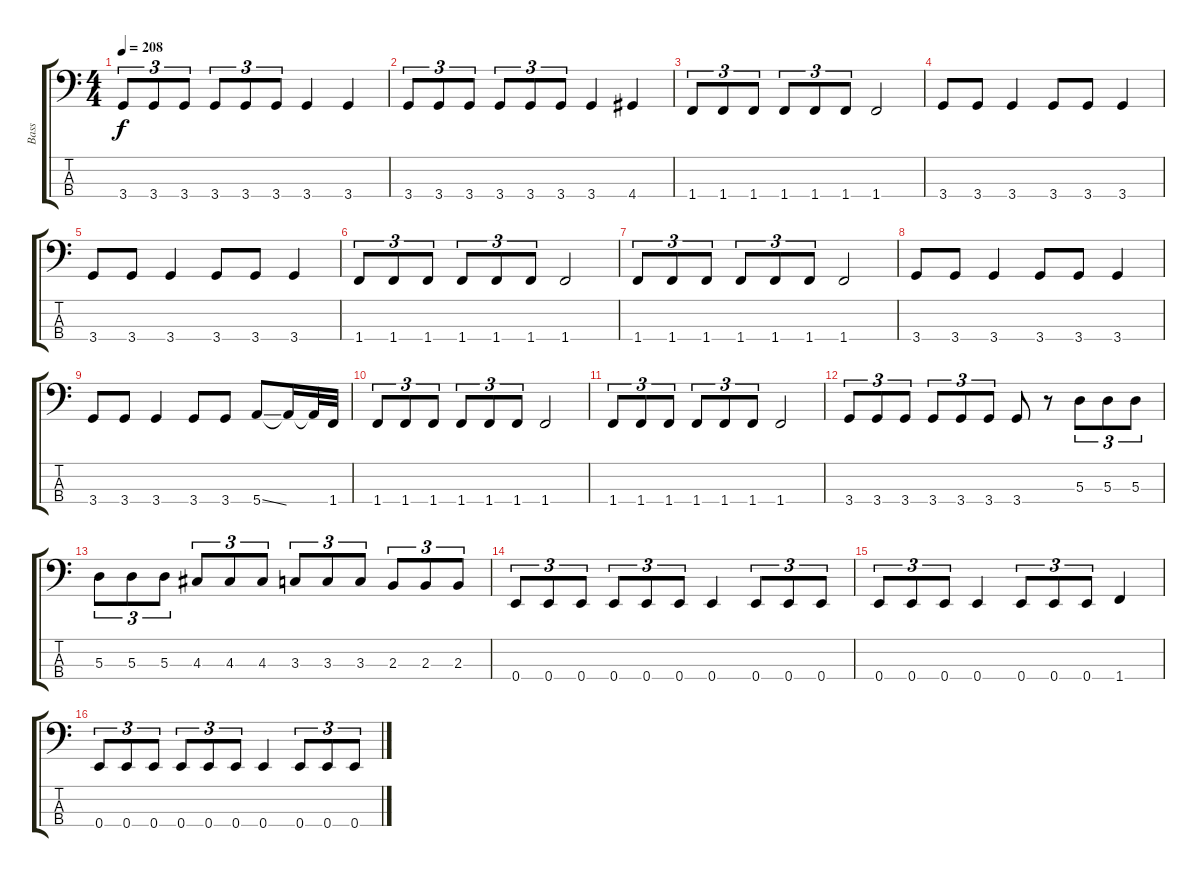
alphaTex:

\track ("Bass" "Bass") {instrument electricbassfinger}
\staff {score tabs}
\tuning (G2 D2 A1 E1) {hide}
\ts (4 4)
\tempo 208
\clef f4
\ks c
3.4.8{tu (3 2) dy f} 3.4.8{tu (3 2)} 3.4.8{tu (3 2)} 3.4.8{tu (3 2)} 3.4.8{tu (3 2)} 3.4.8{tu (3 2)} 3.4.4 3.4.4 |
3.4.8{tu (3 2)} 3.4.8{tu (3 2)} 3.4.8{tu (3 2)} 3.4.8{tu (3 2)} 3.4.8{tu (3 2)} 3.4.8{tu (3 2)} 3.4.4 4.4.4 |
1.4.8{tu (3 2)} 1.4.8{tu (3 2)} 1.4.8{tu (3 2)} 1.4.8{tu (3 2)} 1.4.8{tu (3 2)} 1.4.8{tu (3 2)} 1.4.2 |
3.4.8 3.4.8 3.4.4 3.4.8 3.4.8 3.4.4 |
3.4.8 3.4.8 3.4.4 3.4.8 3.4.8 3.4.4 |
1.4.8{tu (3 2)} 1.4.8{tu (3 2)} 1.4.8{tu (3 2)} 1.4.8{tu (3 2)} 1.4.8{tu (3 2)} 1.4.8{tu (3 2)} 1.4.2 |
1.4.8{tu (3 2)} 1.4.8{tu (3 2)} 1.4.8{tu (3 2)} 1.4.8{tu (3 2)} 1.4.8{tu (3 2)} 1.4.8{tu (3 2)} 1.4.2 |
3.4.8 3.4.8 3.4.4 3.4.8 3.4.8 3.4.4 |
3.4.8 3.4.8 3.4.4 3.4.8 3.4.8 5.4{ss}.8 5.4{t}.16 5.4{t}.32 1.4.32 |
1.4.8{tu (3 2)} 1.4.8{tu (3 2)} 1.4.8{tu (3 2)} 1.4.8{tu (3 2)} 1.4.8{tu (3 2)} 1.4.8{tu (3 2)} 1.4.2 |
1.4.8{tu (3 2)} 1.4.8{tu (3 2)} 1.4.8{tu (3 2)} 1.4.8{tu (3 2)} 1.4.8{tu (3 2)} 1.4.8{tu (3 2)} 1.4.2 |
3.4.8{tu (3 2)} 3.4.8{tu (3 2)} 3.4.8{tu (3 2)} 3.4.8{tu (3 2)} 3.4.8{tu (3 2)} 3.4.8{tu (3 2)} 3.4.8 r.8 5.3.8{tu (3 2)} 5.3.8{tu (3 2)} 5.3.8{tu (3 2)} |
5.3.8{tu (3 2)} 5.3.8{tu (3 2)} 5.3.8{tu (3 2)} 4.3.8{tu (3 2)} 4.3.8{tu (3 2)} 4.3.8{tu (3 2)} 3.3.8{tu (3 2)} 3.3.8{tu (3 2)} 3.3.8{tu (3 2)} 2.3.8{tu (3 2)} 2.3.8{tu (3 2)} 2.3.8{tu (3 2)} |
0.4.8{tu (3 2)} 0.4.8{tu (3 2)} 0.4.8{tu (3 2)} 0.4.8{tu (3 2)} 0.4.8{tu (3 2)} 0.4.8{tu (3 2)} 0.4.4 0.4.8{tu (3 2)} 0.4.8{tu (3 2)} 0.4.8{tu (3 2)} |
0.4.8{tu (3 2)} 0.4.8{tu (3 2)} 0.4.8{tu (3 2)} 0.4.4 0.4.8{tu (3 2)} 0.4.8{tu (3 2)} 0.4.8{tu (3 2)} 1.4.4 |
0.4.8{tu (3 2)} 0.4.8{tu (3 2)} 0.4.8{tu (3 2)} 0.4.8{tu (3 2)} 0.4.8{tu (3 2)} 0.4.8{tu (3 2)} 0.4.4 0.4.8{tu (3 2)} 0.4.8{tu (3 2)} 0.4.8{tu (3 2)}
